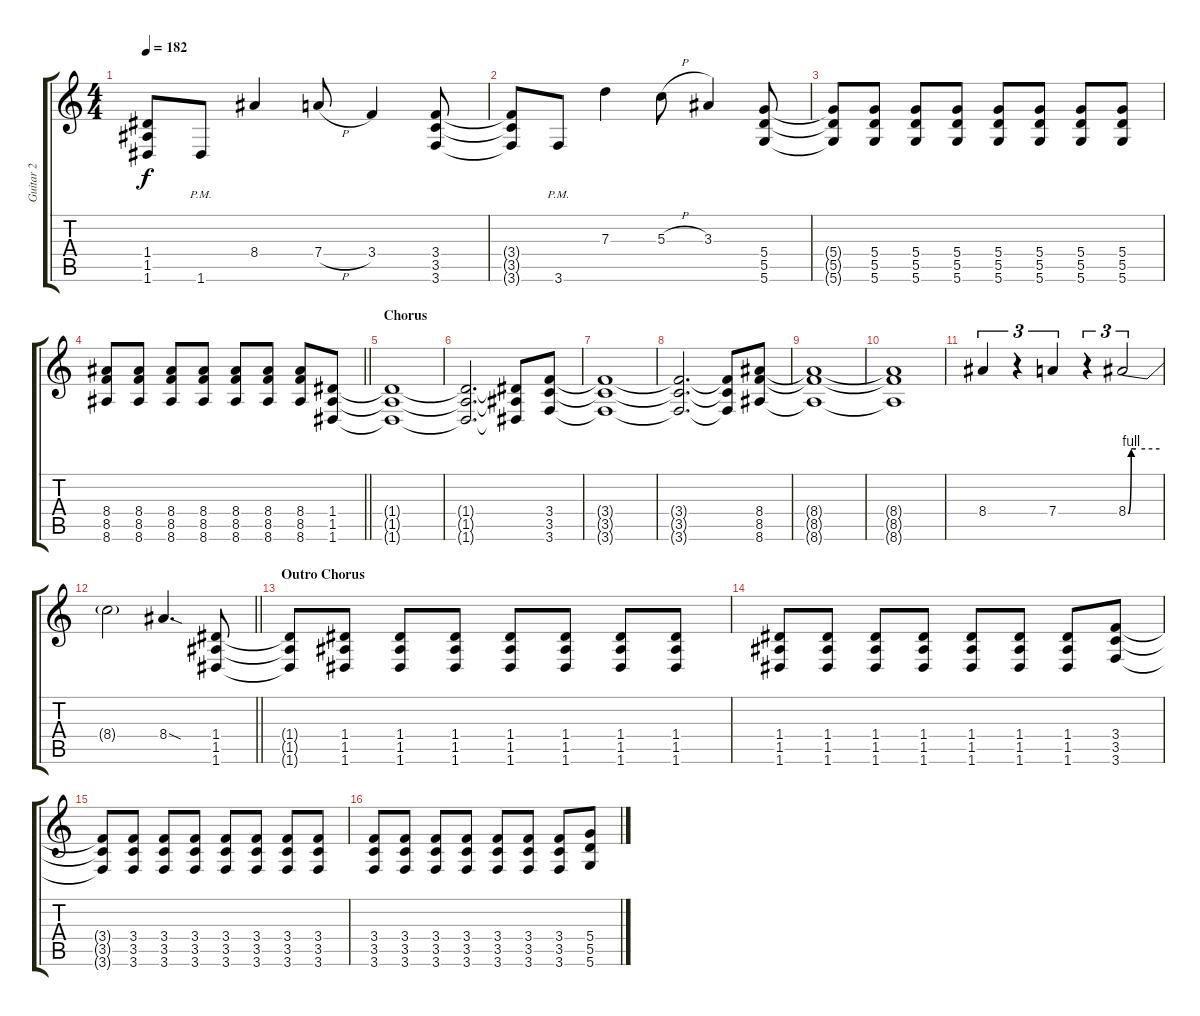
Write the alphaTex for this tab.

\track ("Guitar 2" "Guitar 2") {instrument distortionguitar}
\staff {score tabs}
\tuning (E4 B3 G3 D3 A2 D2) {hide}
\ts (4 4)
\tempo 182
\clef g2
\ks c
(1.4{t} 1.5{t} 1.6{t}).8{dy f} 1.6{pm}.8 8.4.4 7.4{h}.8 3.4.4 (3.4 3.5 3.6).8 |
(3.4{t} 3.5{t} 3.6{t}).8 3.6{pm}.8 7.3.4 5.3{h}.8 3.3.4 (5.4 5.5 5.6).8 |
(5.4{t} 5.5{t} 5.6{t}).8 (5.4 5.5 5.6).8 (5.4 5.5 5.6).8 (5.4 5.5 5.6).8 (5.4 5.5 5.6).8 (5.4 5.5 5.6).8 (5.4 5.5 5.6).8 (5.4 5.5 5.6).8 |
\barLineRight lightlight
(8.4 8.5 8.6).8 (8.4 8.5 8.6).8 (8.4 8.5 8.6).8 (8.4 8.5 8.6).8 (8.4 8.5 8.6).8 (8.4 8.5 8.6).8 (8.4 8.5 8.6).8 (1.4 1.5 1.6).8 |
\section ("" "Chorus")
(1.4{t} 1.5{t} 1.6{t}).1 |
(1.4{t} 1.5{t} 1.6{t}).2{d} (1.4{t} 1.5{t} 1.6{t}).8 (3.4 3.5 3.6).8 |
(3.4{t} 3.5{t} 3.6{t}).1 |
(3.4{t} 3.5{t} 3.6{t}).2{d} (3.4{t} 3.5{t} 3.6{t}).8 (8.4 8.5 8.6).8 |
(8.4{t} 8.5{t} 8.6{t}).1 |
(8.4{t} 8.5{t} 8.6{t}).1 |
8.4.4{tu (3 2)} r.4{tu (3 2)} 7.4.4{tu (3 2)} r.4{tu (3 2)} 8.4{be (custom 0 0 6 4 11 4 15 4 60 4)}.2{tu (3 2)} |
\barLineRight lightlight
8.4{t}.2 8.4{sod}.4{d} (1.4 1.5 1.6).8 |
\section ("" "Outro Chorus")
(1.4{t} 1.5{t} 1.6{t}).8 (1.4 1.5 1.6).8 (1.4 1.5 1.6).8 (1.4 1.5 1.6).8 (1.4 1.5 1.6).8 (1.4 1.5 1.6).8 (1.4 1.5 1.6).8 (1.4 1.5 1.6).8 |
(1.4 1.5 1.6).8 (1.4 1.5 1.6).8 (1.4 1.5 1.6).8 (1.4 1.5 1.6).8 (1.4 1.5 1.6).8 (1.4 1.5 1.6).8 (1.4 1.5 1.6).8 (3.4 3.5 3.6).8 |
(3.4{t} 3.5{t} 3.6{t}).8 (3.4 3.5 3.6).8 (3.4 3.5 3.6).8 (3.4 3.5 3.6).8 (3.4 3.5 3.6).8 (3.4 3.5 3.6).8 (3.4 3.5 3.6).8 (3.4 3.5 3.6).8 |
(3.4 3.5 3.6).8 (3.4 3.5 3.6).8 (3.4 3.5 3.6).8 (3.4 3.5 3.6).8 (3.4 3.5 3.6).8 (3.4 3.5 3.6).8 (3.4 3.5 3.6).8 (5.4 5.5 5.6).8
